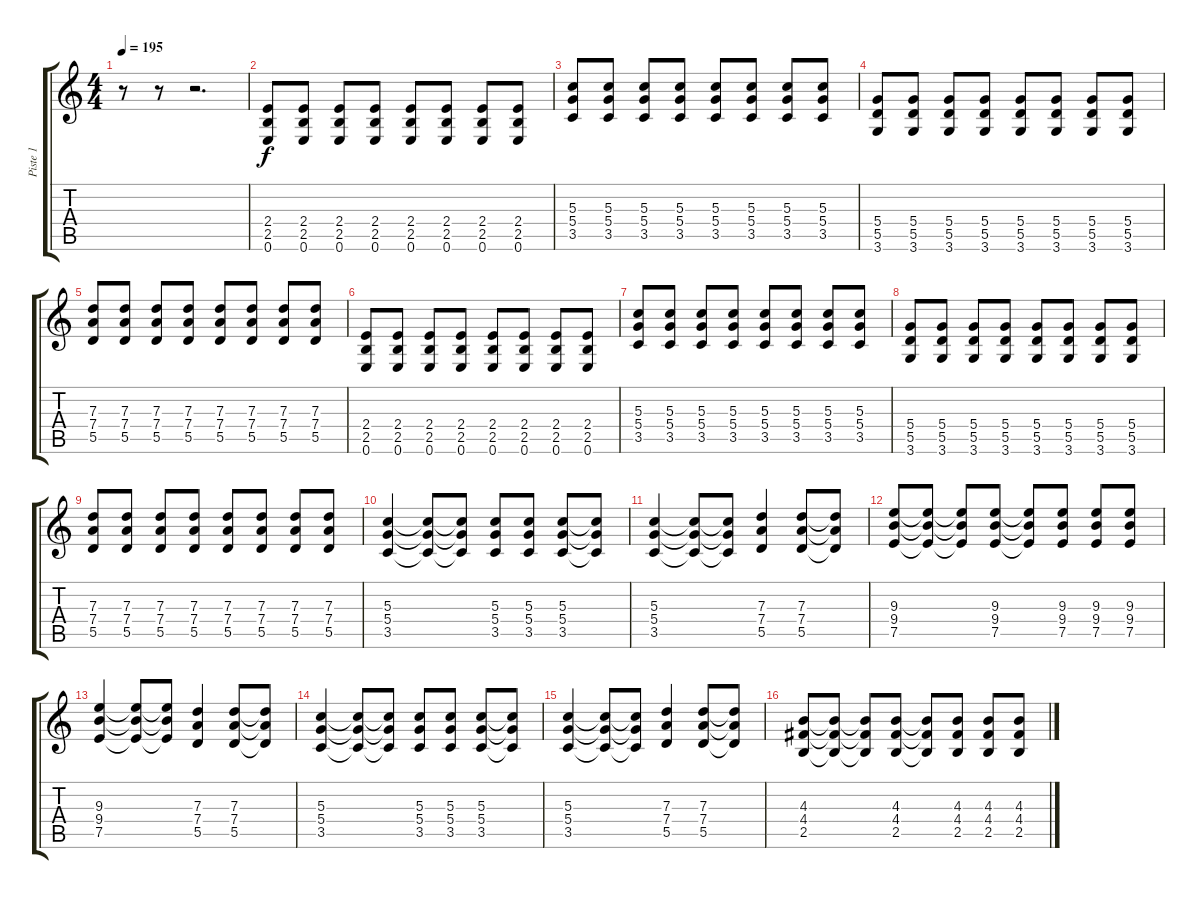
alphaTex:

\track ("Piste 1" "Piste 1") {instrument electricguitarclean}
\staff {score tabs}
\tuning (E4 B3 G3 D3 A2 E2) {hide}
\ts (4 4)
\tempo 195
\clef g2
\ks c
r.8{dy f} r.8 r.2{d} |
(2.4 2.5 0.6).8 (2.4 2.5 0.6).8 (2.4 2.5 0.6).8 (2.4 2.5 0.6).8 (2.4 2.5 0.6).8 (2.4 2.5 0.6).8 (2.4 2.5 0.6).8 (2.4 2.5 0.6).8 |
(5.3 5.4 3.5).8 (5.3 5.4 3.5).8 (5.3 5.4 3.5).8 (5.3 5.4 3.5).8 (5.3 5.4 3.5).8 (5.3 5.4 3.5).8 (5.3 5.4 3.5).8 (5.3 5.4 3.5).8 |
(5.4 5.5 3.6).8 (5.4 5.5 3.6).8 (5.4 5.5 3.6).8 (5.4 5.5 3.6).8 (5.4 5.5 3.6).8 (5.4 5.5 3.6).8 (5.4 5.5 3.6).8 (5.4 5.5 3.6).8 |
(7.3 7.4 5.5).8 (7.3 7.4 5.5).8 (7.3 7.4 5.5).8 (7.3 7.4 5.5).8 (7.3 7.4 5.5).8 (7.3 7.4 5.5).8 (7.3 7.4 5.5).8 (7.3 7.4 5.5).8 |
(2.4 2.5 0.6).8 (2.4 2.5 0.6).8 (2.4 2.5 0.6).8 (2.4 2.5 0.6).8 (2.4 2.5 0.6).8 (2.4 2.5 0.6).8 (2.4 2.5 0.6).8 (2.4 2.5 0.6).8 |
(5.3 5.4 3.5).8 (5.3 5.4 3.5).8 (5.3 5.4 3.5).8 (5.3 5.4 3.5).8 (5.3 5.4 3.5).8 (5.3 5.4 3.5).8 (5.3 5.4 3.5).8 (5.3 5.4 3.5).8 |
(5.4 5.5 3.6).8 (5.4 5.5 3.6).8 (5.4 5.5 3.6).8 (5.4 5.5 3.6).8 (5.4 5.5 3.6).8 (5.4 5.5 3.6).8 (5.4 5.5 3.6).8 (5.4 5.5 3.6).8 |
(7.3 7.4 5.5).8 (7.3 7.4 5.5).8 (7.3 7.4 5.5).8 (7.3 7.4 5.5).8 (7.3 7.4 5.5).8 (7.3 7.4 5.5).8 (7.3 7.4 5.5).8 (7.3 7.4 5.5).8 |
(5.3 5.4 3.5).4 (5.3{t} 5.4{t} 3.5{t}).8 (5.3{t} 5.4{t} 3.5{t}).8 (5.3 5.4 3.5).8 (5.3 5.4 3.5).8 (5.3 5.4 3.5).8 (5.3{t} 5.4{t} 3.5{t}).8 |
(5.3 5.4 3.5).4 (5.3{t} 5.4{t} 3.5{t}).8 (5.3{t} 5.4{t} 3.5{t}).8 (7.3 7.4 5.5).4 (7.3 7.4 5.5).8 (7.3{t} 7.4{t} 5.5{t}).8 |
(9.3 9.4 7.5).8 (9.3{t} 9.4{t} 7.5{t}).8 (9.3{t} 9.4{t} 7.5{t}).8 (9.3 9.4 7.5).8 (9.3{t} 9.4{t} 7.5{t}).8 (9.3 9.4 7.5).8 (9.3 9.4 7.5).8 (9.3 9.4 7.5).8 |
(9.3 9.4 7.5).4 (9.3{t} 9.4{t} 7.5{t}).8 (9.3{t} 9.4{t} 7.5{t}).8 (7.3 7.4 5.5).4 (7.3 7.4 5.5).8 (7.3{t} 7.4{t} 5.5{t}).8 |
(5.3 5.4 3.5).4 (5.3{t} 5.4{t} 3.5{t}).8 (5.3{t} 5.4{t} 3.5{t}).8 (5.3 5.4 3.5).8 (5.3 5.4 3.5).8 (5.3 5.4 3.5).8 (5.3{t} 5.4{t} 3.5{t}).8 |
(5.3 5.4 3.5).4 (5.3{t} 5.4{t} 3.5{t}).8 (5.3{t} 5.4{t} 3.5{t}).8 (7.3 7.4 5.5).4 (7.3 7.4 5.5).8 (7.3{t} 7.4{t} 5.5{t}).8 |
(4.3 4.4 2.5).8 (4.3{t} 4.4{t} 2.5{t}).8 (4.3{t} 4.4{t} 2.5{t}).8 (4.3 4.4 2.5).8 (4.3{t} 4.4{t} 2.5{t}).8 (4.3 4.4 2.5).8 (4.3 4.4 2.5).8 (4.3 4.4 2.5).8
